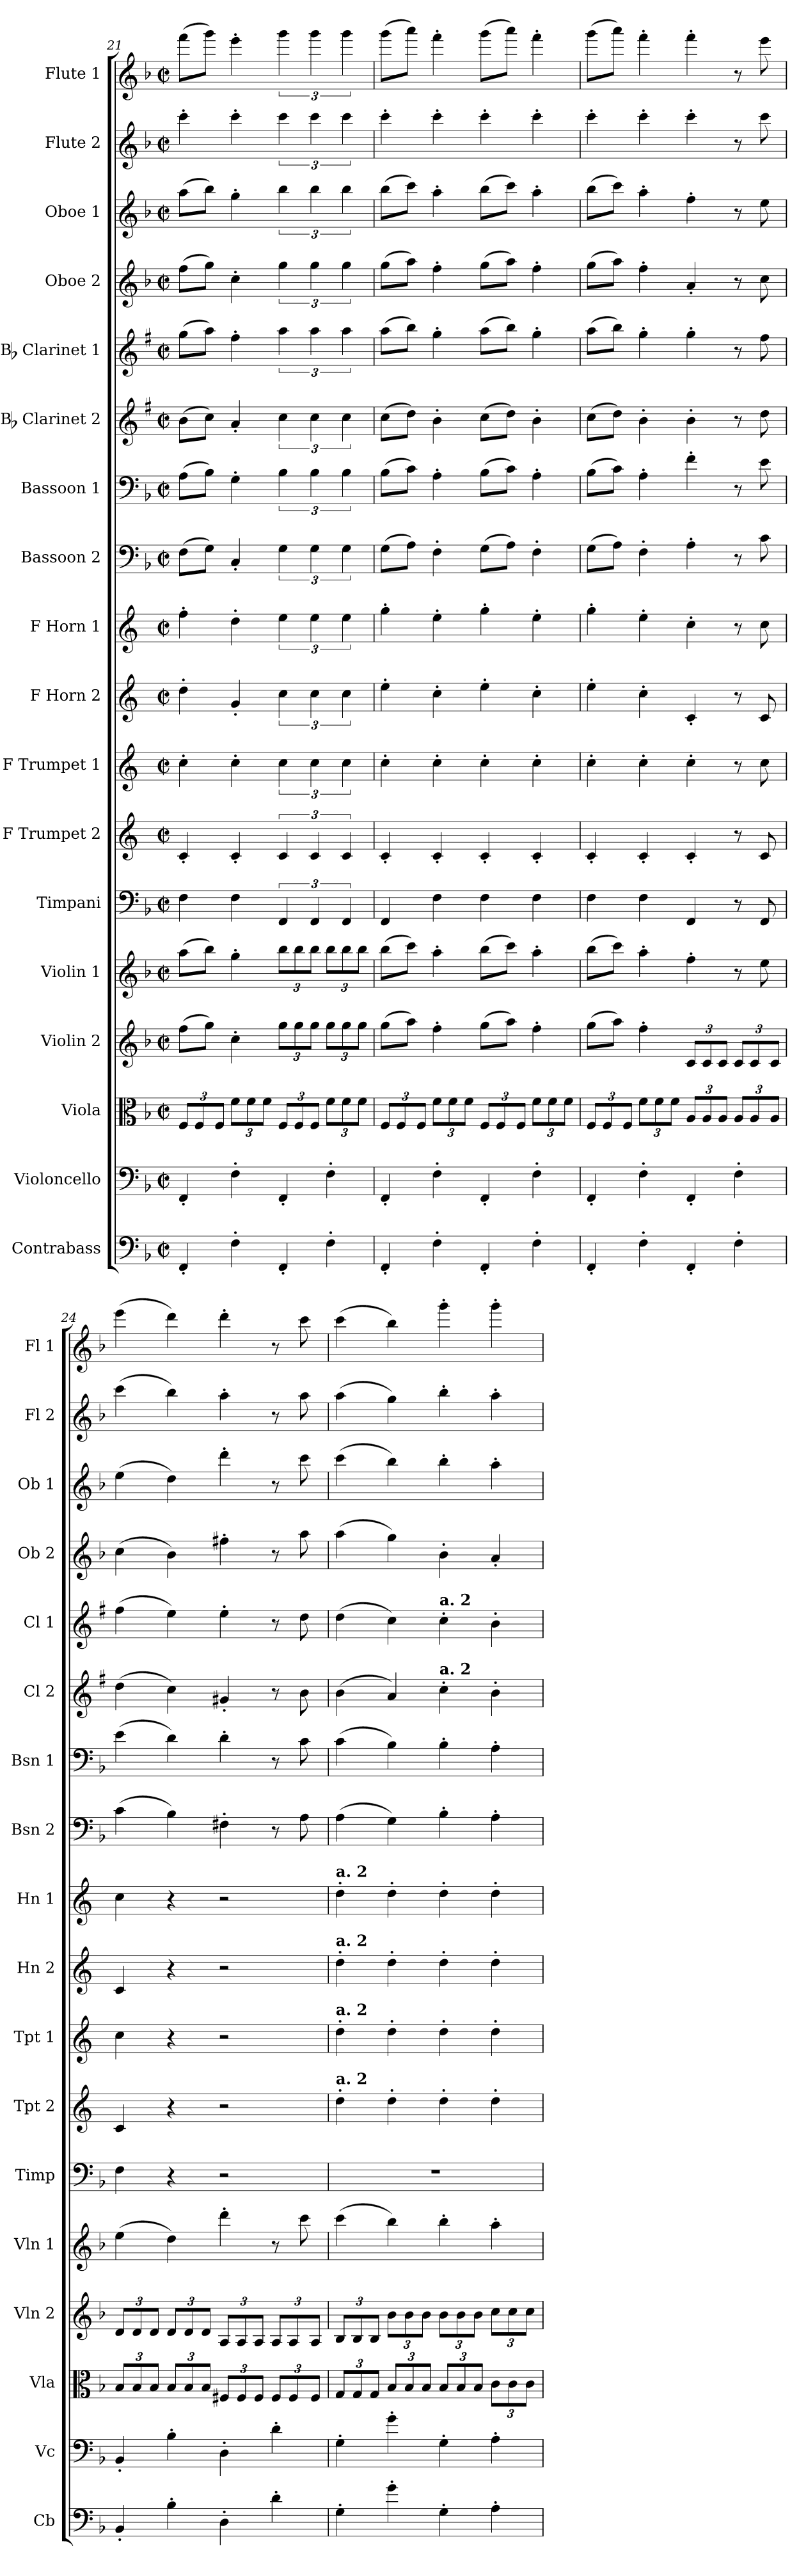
**kern	**kern	**kern	**kern	**kern	**kern	**kern	**kern	**kern	**kern	**kern	**kern	**kern	**kern	**kern	**kern	**kern	**kern
*part18	*part17	*part16	*part15	*part14	*part13	*part12	*part11	*part10	*part9	*part8	*part7	*part6	*part5	*part4	*part3	*part2	*part1
*staff18	*staff17	*staff16	*staff15	*staff14	*staff13	*staff12	*staff11	*staff10	*staff9	*staff8	*staff7	*staff6	*staff5	*staff4	*staff3	*staff2	*staff1
*I"Contrabass	*I"Violoncello	*I"Viola	*I"Violin 2	*I"Violin 1	*I"Timpani	*I"F Trumpet 2	*I"F Trumpet 1	*I"F Horn 2	*I"F Horn 1	*I"Bassoon 2	*I"Bassoon 1	*I"Bb Clarinet 2	*I"Bb Clarinet 1	*I"Oboe 2	*I"Oboe 1	*I"Flute 2	*I"Flute 1
*I'Cb	*I'Vc	*I'Vla	*I'Vln 2	*I'Vln 1	*I'Timp	*I'Tpt 2	*I'Tpt 1	*I'Hn 2	*I'Hn 1	*I'Bsn 2	*I'Bsn 1	*I'Cl 2	*I'Cl 1	*I'Ob 2	*I'Ob 1	*I'Fl 2	*I'Fl 1
*clefF4	*clefF4	*clefC3	*clefG2	*clefG2	*clefF4	*clefG2	*clefG2	*clefG2	*clefG2	*clefF4	*clefF4	*clefG2	*clefG2	*clefG2	*clefG2	*clefG2	*clefG2
*ITrd7c12	*	*	*	*	*	*ITrd-3c-5	*ITrd-3c-5	*ITrd4c7	*ITrd4c7	*	*	*ITrd1c2	*ITrd1c2	*	*	*	*
*k[b-]	*k[b-]	*k[b-]	*k[b-]	*k[b-]	*k[b-]	*k[b-]	*k[b-]	*k[b-]	*k[b-]	*k[b-]	*k[b-]	*k[b-]	*k[b-]	*k[b-]	*k[b-]	*k[b-]	*k[b-]
*M2/2	*M2/2	*M2/2	*M2/2	*M2/2	*M2/2	*M2/2	*M2/2	*M2/2	*M2/2	*M2/2	*M2/2	*M2/2	*M2/2	*M2/2	*M2/2	*M2/2	*M2/2
*met(c|)	*met(c|)	*met(c|)	*met(c|)	*met(c|)	*met(c|)	*met(c|)	*met(c|)	*met(c|)	*met(c|)	*met(c|)	*met(c|)	*met(c|)	*met(c|)	*met(c|)	*met(c|)	*met(c|)	*met(c|)
*	*	*Xbrackettup	*	*	*	*	*	*	*	*	*	*	*	*	*	*	*
=21	=21	=21	=21	=21	=21	=21	=21	=21	=21	=21	=21	=21	=21	=21	=21	=21	=21
4FFF'/	4FF'/	12F/L	(8ff\L	(8aa\L	4F\	4f'/	4ff'\	4g'\	4b-'\	(8F\L	(8A\L	(8a\L	(8ff\L	(8ff\L	(8aa\L	4ccc'\	(8fff\L
.	.	12F/	.	.	.	.	.	.	.	.	.	.	.	.	.	.	.
.	.	.	8gg\J)	8bb-\J)	.	.	.	.	.	8G\J)	8B-\J)	8b-\J)	8gg\J)	8gg\J)	8bb-\J)	.	8ggg\J)
.	.	12F/J	.	.	.	.	.	.	.	.	.	.	.	.	.	.	.
4FF'\	4F'\	12f\L	4cc'\	4gg'\	4F\	4f'/	4ff'\	4c'/	4g'\	4C'/	4G'\	4g'/	4ee'\	4cc'\	4gg'\	4ccc'\	4eee'\
.	.	12f\	.	.	.	.	.	.	.	.	.	.	.	.	.	.	.
.	.	12f\J	.	.	.	.	.	.	.	.	.	.	.	.	.	.	.
*	*	*	*Xbrackettup	*Xbrackettup	*	*	*	*	*	*	*	*	*	*	*	*	*
4FFF'/	4FF'/	12F/L	12gg\L	12bb-\L	6FF/	6f/	6ff\	6f\	6a\	6G\	6B-\	6b-\	6gg\	6gg\	6bb-\	6ccc\	6ggg\
.	.	12F/	12gg\	12bb-\	.	.	.	.	.	.	.	.	.	.	.	.	.
.	.	12F/J	12gg\J	12bb-\J	6FF/	6f/	6ff\	6f\	6a\	6G\	6B-\	6b-\	6gg\	6gg\	6bb-\	6ccc\	6ggg\
4FF'\	4F'\	12f\L	12gg\L	12bb-\L	.	.	.	.	.	.	.	.	.	.	.	.	.
.	.	12f\	12gg\	12bb-\	6FF/	6f/	6ff\	6f\	6a\	6G\	6B-\	6b-\	6gg\	6gg\	6bb-\	6ccc\	6ggg\
.	.	12f\J	12gg\J	12bb-\J	.	.	.	.	.	.	.	.	.	.	.	.	.
=22	=22	=22	=22	=22	=22	=22	=22	=22	=22	=22	=22	=22	=22	=22	=22	=22	=22
4FFF'/	4FF'/	12F/L	(8gg\L	(8bb-\L	4FF/	4f'/	4ff'\	4a'\	4cc'\	(8G\L	(8B-\L	(8b-\L	(8gg\L	(8gg\L	(8bb-\L	4ccc'\	(8ggg\L
.	.	12F/	.	.	.	.	.	.	.	.	.	.	.	.	.	.	.
.	.	.	8aa\J)	8ccc\J)	.	.	.	.	.	8A\J)	8c\J)	8cc\J)	8aa\J)	8aa\J)	8ccc\J)	.	8aaa\J)
.	.	12F/J	.	.	.	.	.	.	.	.	.	.	.	.	.	.	.
4FF'\	4F'\	12f\L	4ff'\	4aa'\	4F\	4f'/	4ff'\	4f'\	4a'\	4F'\	4A'\	4a'\	4ff'\	4ff'\	4aa'\	4ccc'\	4fff'\
.	.	12f\	.	.	.	.	.	.	.	.	.	.	.	.	.	.	.
.	.	12f\J	.	.	.	.	.	.	.	.	.	.	.	.	.	.	.
4FFF'/	4FF'/	12F/L	(8gg\L	(8bb-\L	4F\	4f'/	4ff'\	4a'\	4cc'\	(8G\L	(8B-\L	(8b-\L	(8gg\L	(8gg\L	(8bb-\L	4ccc'\	(8ggg\L
.	.	12F/	.	.	.	.	.	.	.	.	.	.	.	.	.	.	.
.	.	.	8aa\J)	8ccc\J)	.	.	.	.	.	8A\J)	8c\J)	8cc\J)	8aa\J)	8aa\J)	8ccc\J)	.	8aaa\J)
.	.	12F/J	.	.	.	.	.	.	.	.	.	.	.	.	.	.	.
4FF'\	4F'\	12f\L	4ff'\	4aa'\	4F\	4f'/	4ff'\	4f'\	4a'\	4F'\	4A'\	4a'\	4ff'\	4ff'\	4aa'\	4ccc'\	4fff'\
.	.	12f\	.	.	.	.	.	.	.	.	.	.	.	.	.	.	.
.	.	12f\J	.	.	.	.	.	.	.	.	.	.	.	.	.	.	.
=23	=23	=23	=23	=23	=23	=23	=23	=23	=23	=23	=23	=23	=23	=23	=23	=23	=23
4FFF'/	4FF'/	12F/L	(8gg\L	(8bb-\L	4F\	4f'/	4ff'\	4a'\	4cc'\	(8G\L	(8B-\L	(8b-\L	(8gg\L	(8gg\L	(8bb-\L	4ccc'\	(8ggg\L
.	.	12F/	.	.	.	.	.	.	.	.	.	.	.	.	.	.	.
.	.	.	8aa\J)	8ccc\J)	.	.	.	.	.	8A\J)	8c\J)	8cc\J)	8aa\J)	8aa\J)	8ccc\J)	.	8aaa\J)
.	.	12F/J	.	.	.	.	.	.	.	.	.	.	.	.	.	.	.
4FF'\	4F'\	12f\L	4ff'\	4aa'\	4F\	4f'/	4ff'\	4f'\	4a'\	4F'\	4A'\	4a'\	4ff'\	4ff'\	4aa'\	4ccc'\	4fff'\
.	.	12f\	.	.	.	.	.	.	.	.	.	.	.	.	.	.	.
.	.	12f\J	.	.	.	.	.	.	.	.	.	.	.	.	.	.	.
4FFF'/	4FF'/	12A/L	12c/L	4ff'\	4FF/	4f'/	4ff'\	4F'/	4f'\	4A'\	4f'\	4a'\	4ff'\	4a'/	4ff'\	4ccc'\	4fff'\
.	.	12A/	12c/	.	.	.	.	.	.	.	.	.	.	.	.	.	.
.	.	12A/J	12c/J	.	.	.	.	.	.	.	.	.	.	.	.	.	.
4FF'\	4F'\	12A/L	12c/L	8r	8r	8r	8r	8r	8r	8r	8r	8r	8r	8r	8r	8r	8r
.	.	12A/	12c/	.	.	.	.	.	.	.	.	.	.	.	.	.	.
.	.	.	.	8ee\	8FF/	8f/	8ff\	8F/	8f\	8c\	8e\	8cc\	8ee\	8cc\	8ee\	8ccc\	8eee\
.	.	12A/J	12c/J	.	.	.	.	.	.	.	.	.	.	.	.	.	.
=24	=24	=24	=24	=24	=24	=24	=24	=24	=24	=24	=24	=24	=24	=24	=24	=24	=24
4BBB-'/	4BB-'/	12B-/L	12d/L	(4ee\	4F\	4f/	4ff\	4F/	4f\	(4c\	(4e\	(4cc\	(4ee\	(4cc\	(4ee\	(4ccc\	(4eee\
.	.	12B-/	12d/	.	.	.	.	.	.	.	.	.	.	.	.	.	.
.	.	12B-/J	12d/J	.	.	.	.	.	.	.	.	.	.	.	.	.	.
4BB-'\	4B-'\	12B-/L	12d/L	4dd\)	4r	4r	4r	4r	4r	4B-\)	4d\)	4b-\)	4dd\)	4b-\)	4dd\)	4bb-\)	4ddd\)
.	.	12B-/	12d/	.	.	.	.	.	.	.	.	.	.	.	.	.	.
.	.	12B-/J	12d/J	.	.	.	.	.	.	.	.	.	.	.	.	.	.
4DD'\	4D'\	12F#X/L	12A/L	4ddd'\	2r	2r	2r	2r	2r	4F#X'\	4d'\	4f#X'/	4dd'\	4ff#X'\	4ddd'\	4aa'\	4ddd'\
.	.	12F#/	12A/	.	.	.	.	.	.	.	.	.	.	.	.	.	.
.	.	12F#/J	12A/J	.	.	.	.	.	.	.	.	.	.	.	.	.	.
4D'\	4d'\	12F#/L	12A/L	8r	.	.	.	.	.	8r	8r	8r	8r	8r	8r	8r	8r
.	.	12F#/	12A/	.	.	.	.	.	.	.	.	.	.	.	.	.	.
.	.	.	.	8ccc\	.	.	.	.	.	8A\	8c\	8a\	8cc\	8aa\	8ccc\	8aa\	8ccc\
.	.	12F#/J	12A/J	.	.	.	.	.	.	.	.	.	.	.	.	.	.
!!LO:PB:g=z
=25	=25	=25	=25	=25	=25	=25	=25	=25	=25	=25	=25	=25	=25	=25	=25	=25	=25
!	!	!	!	!	!	!	!	!	!LO:TX:a:B:t=a. 2	!	!	!	!	!	!	!	!
!	!	!	!	!	!	!	!	!LO:TX:a:B:t=a. 2	!	!	!	!	!	!	!	!	!
!	!	!	!	!	!	!	!LO:TX:a:B:t=a. 2	!	!	!	!	!	!	!	!	!	!
!	!	!	!	!	!	!LO:TX:a:B:t=a. 2	!	!	!	!	!	!	!	!	!	!	!
4GG'\	4G'\	12G/L	12B-/L	(4ccc\	1r	4gg'\	4gg'\	4g'\	4g'\	(4A\	(4c\	(4a\	(4cc\	(4aa\	(4ccc\	(4aa\	(4ccc\
.	.	12G/	12B-/	.	.	.	.	.	.	.	.	.	.	.	.	.	.
.	.	12G/J	12B-/J	.	.	.	.	.	.	.	.	.	.	.	.	.	.
4G'\	4g'\	12B-/L	12b-\L	4bb-\)	.	4gg'\	4gg'\	4g'\	4g'\	4G\)	4B-\)	4g/)	4b-\)	4gg\)	4bb-\)	4gg\)	4bb-\)
.	.	12B-/	12b-\	.	.	.	.	.	.	.	.	.	.	.	.	.	.
.	.	12B-/J	12b-\J	.	.	.	.	.	.	.	.	.	.	.	.	.	.
!	!	!	!	!	!	!	!	!	!	!	!	!	!LO:TX:a:B:t=a. 2	!	!	!	!
!	!	!	!	!	!	!	!	!	!	!	!	!LO:TX:a:B:t=a. 2	!	!	!	!	!
4GG'\	4G'\	12B-/L	12b-\L	4bb-'\	.	4gg'\	4gg'\	4g'\	4g'\	4B-'\	4B-'\	4b-'\	4b-'\	4b-'\	4bb-'\	4bb-'\	4ggg'\
.	.	12B-/	12b-\	.	.	.	.	.	.	.	.	.	.	.	.	.	.
.	.	12B-/J	12b-\J	.	.	.	.	.	.	.	.	.	.	.	.	.	.
4AA'\	4A'\	12c\L	12cc\L	4aa'\	.	4gg'\	4gg'\	4g'\	4g'\	4A'\	4A'\	4a'\	4a'\	4a'/	4aa'\	4aa'\	4ggg'\
.	.	12c\	12cc\	.	.	.	.	.	.	.	.	.	.	.	.	.	.
.	.	12c\J	12cc\J	.	.	.	.	.	.	.	.	.	.	.	.	.	.
=	=	=	=	=	=	=	=	=	=	=	=	=	=	=	=	=	=
*-	*-	*-	*-	*-	*-	*-	*-	*-	*-	*-	*-	*-	*-	*-	*-	*-	*-
